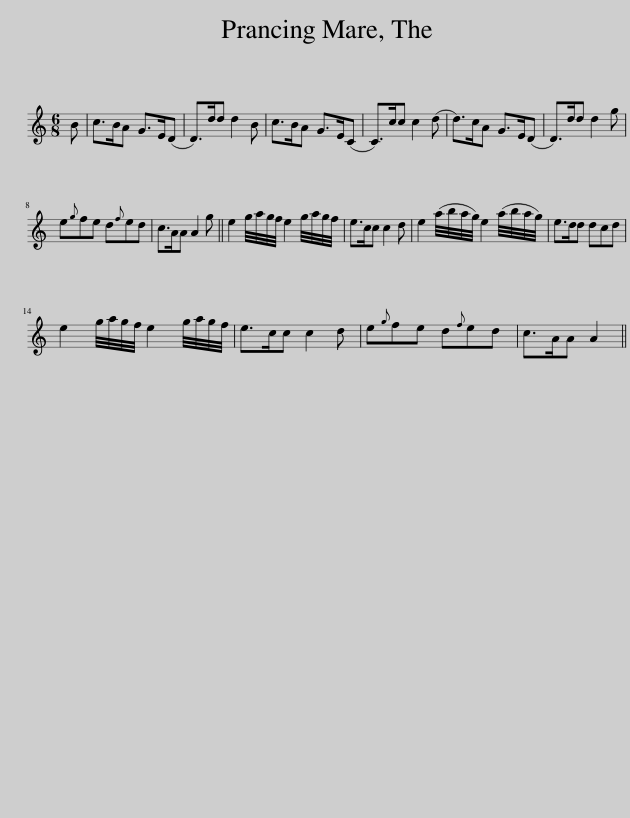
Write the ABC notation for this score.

X:1
L:1/8
M:6/8
I:linebreak $
K:C
V:1 treble
V:1
 B | c>BA G>E(D | D>)dd d2 B | c>BA G>E(C | C>)cc c2 (d | %5
 d>)cA G>E(D | D>)dd d2 g |$ e{g}fe d{f}ed | c>AA A2 g || e2 g/4a/4g/4f/4 e2 g/4a/4g/4f/4 | %10
 e>cc c2 d | e2 (a/4b/4a/4g/4) e2 (a/4b/4a/4g/4) | e>dd dcd |$ e2 g/4a/4g/4f/4 e2 g/4a/4g/4f/4 | e>cc c2 d | %15
 e{g}fe d{f}ed | c>AA A2 || %17
